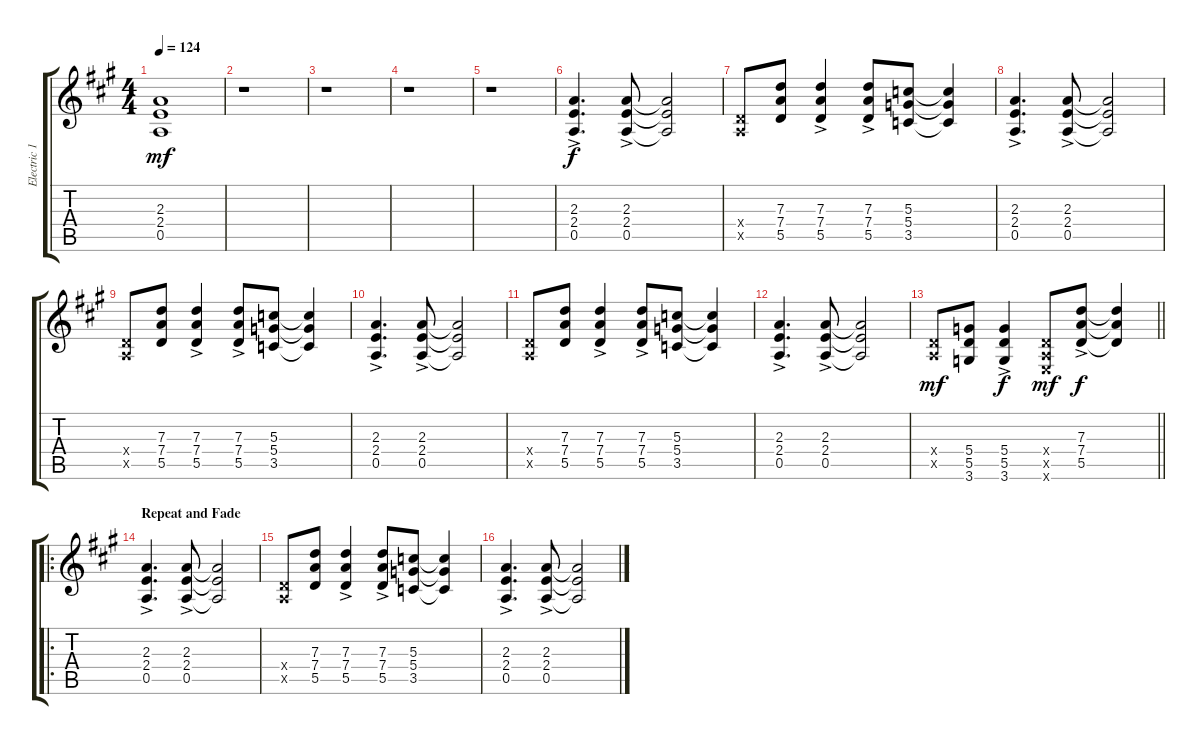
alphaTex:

\track ("Electric 1" "Electric 1") {instrument distortionguitar}
\staff {score tabs}
\tuning (E4 B3 G3 D3 A2 E2) {hide}
\ts (4 4)
\tempo 124
\clef g2
\ks a
(2.3{t} 2.4{t} 0.5{t}).1{dy mf} |
r.1 |
r.1 |
r.1 |
r.1 |
(2.3 2.4 0.5{ac}).4{d dy f} (2.3 2.4 0.5{ac}).8 (2.3{t} 2.4{t} 0.5{t}).2 |
(0.4{x} 0.5{x}).8 (7.3 7.4 5.5).8 (7.3 7.4 5.5{ac}).4 (7.3{ac} 7.4{ac} 5.5{ac}).8 (5.3 5.4 3.5).8 (5.3{t} 5.4{t} 3.5{t}).4 |
(2.3 2.4 0.5{ac}).4{d} (2.3 2.4 0.5{ac}).8 (2.3{t} 2.4{t} 0.5{t}).2 |
(0.4{x} 0.5{x}).8 (7.3 7.4 5.5).8 (7.3 7.4 5.5{ac}).4 (7.3{ac} 7.4{ac} 5.5{ac}).8 (5.3 5.4 3.5).8 (5.3{t} 5.4{t} 3.5{t}).4 |
(2.3 2.4 0.5{ac}).4{d} (2.3 2.4 0.5{ac}).8 (2.3{t} 2.4{t} 0.5{t}).2 |
(0.4{x} 0.5{x}).8 (7.3 7.4 5.5).8 (7.3 7.4 5.5{ac}).4 (7.3{ac} 7.4{ac} 5.5{ac}).8 (5.3 5.4 3.5).8 (5.3{t} 5.4{t} 3.5{t}).4 |
(2.3 2.4 0.5{ac}).4{d} (2.3 2.4 0.5{ac}).8 (2.3{t} 2.4{t} 0.5{t}).2 |
\barLineRight lightlight
(0.4{x} 0.5{x}).8{dy mf} (5.4 5.5 3.6).8 (5.4{ac} 5.5{ac} 3.6{ac}).4{dy f} (0.4{x} 0.5{x} 0.6{x}).8{dy mf} (7.3{ac} 7.4{ac} 5.5{ac}).8{dy f} (7.3{t} 7.4{t} 5.5{t}).4 |
\ro
\section ("" "Repeat and Fade")
(2.3 2.4 0.5{ac}).4{d} (2.3 2.4 0.5{ac}).8 (2.3{t} 2.4{t} 0.5{t}).2 |
(0.4{x} 0.5{x}).8 (7.3 7.4 5.5).8 (7.3 7.4 5.5{ac}).4 (7.3{ac} 7.4{ac} 5.5{ac}).8 (5.3 5.4 3.5).8 (5.3{t} 5.4{t} 3.5{t}).4 |
(2.3 2.4 0.5{ac}).4{d} (2.3 2.4 0.5{ac}).8 (2.3{t} 2.4{t} 0.5{t}).2
